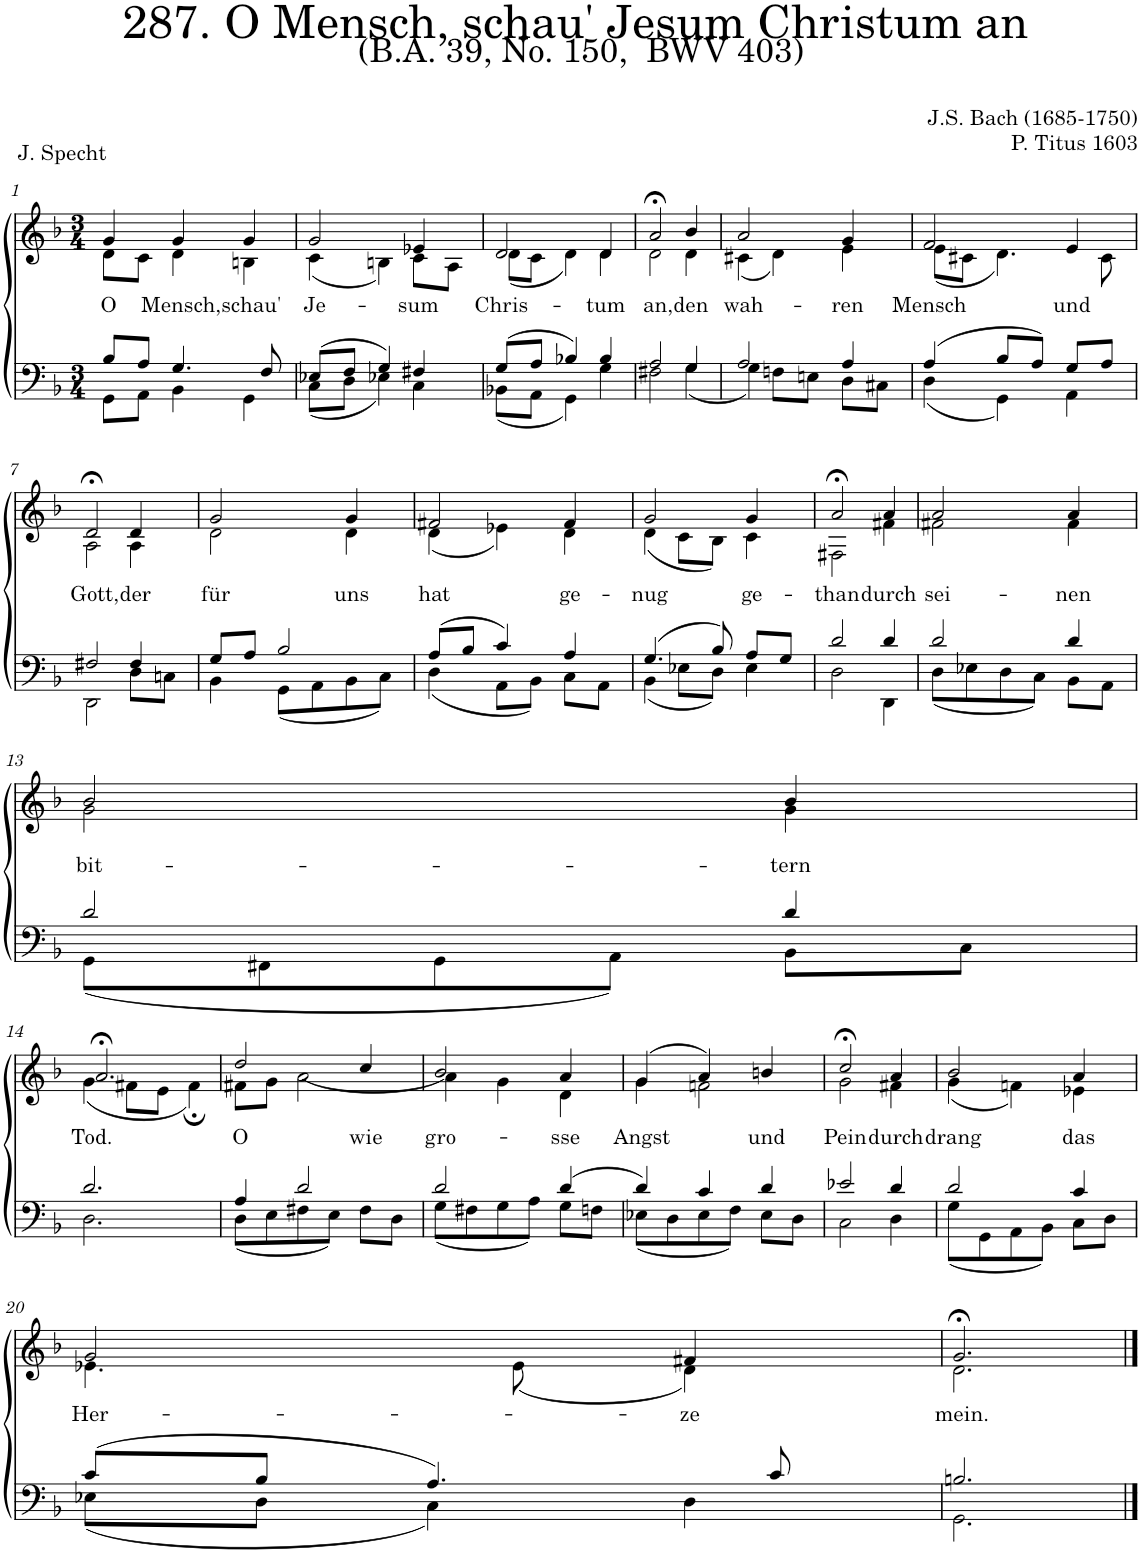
**kern	**kern	**text
*part2	*part1	*part1
*staff2	*staff1	*staff1
*I"Tenor/Bass	*I"Soprano/Alto	*
*clefF4	*clefG2	*
*k[b-]	*k[b-]	*
*M3/4	*M3/4	*
=1	=1	=1
*^	*	*
!	!	!	!LO:LY:b
*	*	*^	*
8B-/L	8GG\L	4g;</	8d\L	O
8A/J	8AA\J	.	8c\J	.
!	!	!	!	!LO:LY:b
4.G/	4BB-\	4g,/	4d\	Mensch,
!	!	!	!	!LO:LY:b
.	4GG\	4g/	4Bn\	schau'
8F/	.	.	.	.
=2	=2	=2	=2	=2
!	!	!	!	!LO:LY:b
(8E-X/L	(8C\L	2g/	(4c\	Je-
8F/J	8D\J	.	.	.
4G/)	4E-X\)	.	4Bn\)	.
!	!	!	!	!LO:LY:b
4F#X/	4C\	4e-X/	8c\L	-sum
.	.	.	8A\J	.
=3	=3	=3	=3	=3
!	!	!	!	!LO:LY:b
(8G/L	(8BB-X\L	2d/	(8d\L	Chris-
8A/J	8AA\J	.	8c\J	.
4B-X/)	4GG\)	.	4d\)	.
!	!	!	!	!LO:LY:b
4B-/	4G\	4d/	4d\	-tum
=4	=4	=4	=4	=4
!	!	!	!	!LO:LY:b
2A/	2F#X\	2a;<,/	2d\	an,
!	!	!	!	!LO:LY:b
4G/	(4G\	4b-/	4d\	den
=5	=5	=5	=5	=5
!	!	!	!	!LO:LY:b
2A/	4G\)	2a;</	(4c#X\	wah-
.	8Fn\L	.	4d\)	.
.	8En\J	.	.	.
!	!	!	!	!LO:LY:b
4A/	8D\L	4g/	4e\	-ren
.	8C#X\J	.	.	.
=6	=6	=6	=6	=6
!	!	!	!	!LO:LY:b
(4A/	(4D\	2f/	(8e\L	Mensch
.	.	.	8c#X\J	.
8B-/L	4GG\)	.	4.d\)	.
8A/J)	.	.	.	.
!	!	!	!	!LO:LY:b
8G/L	4AA\	4e/	.	und
8A/J	.	.	8c#\	.
!!LO:LB:g=z	!!
=7	=7	=7	=7	=7
!	!	!	!	!LO:LY:b
2F#X/	2DD\	2d;<,/	2A\	Gott,
!	!	!	!	!LO:LY:b
4F#/	8D\L	4d/	4A\	der
.	8Cn\J	.	.	.
=8	=8	=8	=8	=8
!	!	!	!	!LO:LY:b
8G/L	4BB-\	2g/	2d\	für
8A/J	.	.	.	.
2B-/	(8GG\L	.	.	.
.	8AA\	.	.	.
!	!	!	!	!LO:LY:b
.	8BB-\	4g/	4d\	uns
.	8C\J)	.	.	.
=9	=9	=9	=9	=9
!	!	!	!	!LO:LY:b
(8A/L	(4D\	2f#X;</	(4d\	hat
8B-/J	.	.	.	.
4c/)	8AA\L	.	4e-X\)	.
.	8BB-\J)	.	.	.
!	!	!	!	!LO:LY:b
4A/	8C\L	4f#/	4d\	ge-
.	8AA\J	.	.	.
=10	=10	=10	=10	=10
!	!	!	!	!LO:LY:b
(4.G/	(4BB-\	2g;</	(4d\	-nug
.	8E-X\L	.	8c\L	.
8B-/)	8D\J)	.	8B-\J)	.
!	!	!	!	!LO:LY:b
8A/L	4E-\	4g/	4c\	ge-
8G/J	.	.	.	.
=11	=11	=11	=11	=11
!	!	!	!	!LO:LY:b
2d/	2D\	2a;<,/	2F#X\	-than
!	!	!	!	!LO:LY:b
4d/	4DD\	4a/	4f#X\	durch
=12	=12	=12	=12	=12
!	!	!	!	!LO:LY:b
2d/	(8D\L	2a;</	2f#X\	sei-
.	8E-X\	.	.	.
.	8D\	.	.	.
.	8C\J)	.	.	.
!	!	!	!	!LO:LY:b
4d/	8BB-\L	4a/	4f#\	-nen
.	8AA;\J	.	.	.
!!LO:LB:g=z	!!
=13	=13	=13	=13	=13
!	!	!	!	!LO:LY:b
2d/	(8GG\L	2b-;</	2g\	bit-
.	8FF#X\	.	.	.
.	8GG\	.	.	.
.	8AA\J)	.	.	.
!	!	!	!	!LO:LY:b
4d/	8BB-\L	4b-/	4g\	-tern
.	8C\J	.	.	.
!!LO:LB:g=z	!!
=14	=14	=14	=14	=14
!	!	!	!	!LO:LY:b
2.d/	2.D\	2.a;<,/	(4g\	Tod.
.	.	.	8f#X\L	.
.	.	.	8e\J	.
.	.	.	4f#;\)	.
=15	=15	=15	=15	=15
!	!	!	!	!LO:LY:b
4A/	(8D\L	2dd/	8f#X\L	O
.	8E\	.	8g\J	.
2d/	8F#X\	.	(2a\	.
.	8E\J)	.	.	.
!	!	!	!	!LO:LY:b
.	8F#\L	4cc/	.	wie
.	8D\J	.	.	.
=16	=16	=16	=16	=16
!	!	!	!	!LO:LY:b
2d/	(8G\L	2b-;</	4a\)	gro-
.	8F#X\	.	.	.
.	8G\	.	4g\	.
.	8A\J)	.	.	.
!	!	!	!	!LO:LY:b
(4d/	8G\L	4a/	4d\	-sse
.	8Fn\J	.	.	.
=17	=17	=17	=17	=17
!	!	!	!	!LO:LY:b
4d/)	(8E-X\L	(4g;</	4g\	Angst
.	8D\	.	.	.
4c/	8E-\	4a/)	2fn\	.
.	8F\J)	.	.	.
!	!	!	!	!LO:LY:b
4d/	8E-\L	4bn/	.	und
.	8D\J	.	.	.
=18	=18	=18	=18	=18
!	!	!	!	!LO:LY:b
2e-X/	2C\	2cc;<,/	2g\	Pein
!	!	!	!	!LO:LY:b
4d/	4D\	4a/	4f#X\	durch
=19	=19	=19	=19	=19
!	!	!	!	!LO:LY:b
2d/	(8G\L	2b-;</	(4g\	drang
.	8GG\	.	.	.
.	8AA\	.	4fn\)	.
.	8BB-\J)	.	.	.
!	!	!	!	!LO:LY:b
4c/	8C\L	4a/	4e-X\	das
.	8D\J	.	.	.
!!LO:LB:g=z	!!
=20	=20	=20	=20	=20
!	!	!	!	!LO:LY:b
(8c/L	(8E-X\L	2g;</	4.e-X\	Her-
8B-/J	8D\J	.	.	.
4.A/)	4C\)	.	.	.
.	.	.	(8e-\	.
!	!	!	!	!LO:LY:b
.	4D\	4f#X/	4d\)	-ze
8c/	.	.	.	.
=21	=21	=21	=21	=21
!	!	!	!	!LO:LY:b
2.Bn/	2.GG\	2.g;</	2.d\	mein.
*v	*v	*	*	*
*	*v	*v	*
==	==	==
*-	*-	*-
